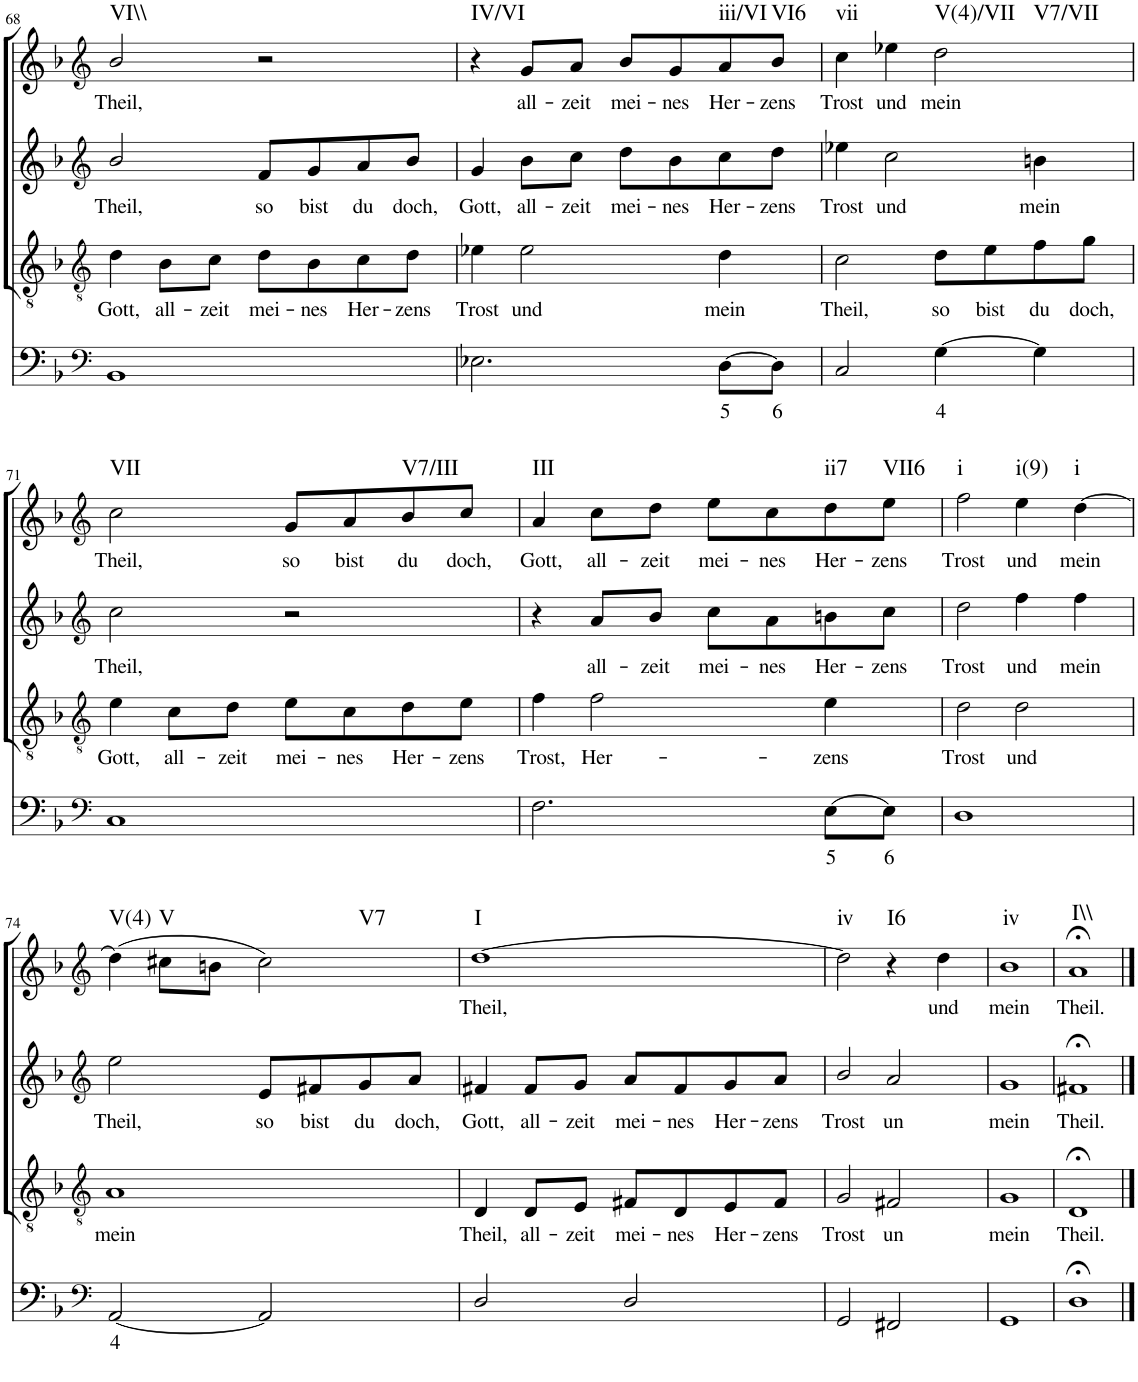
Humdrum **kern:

**kern	**text	**kern	**text	**kern	**text	**kern	**text	**harte
*part4	*part4	*part3	*part3	*part2	*part2	*part1	*part1	*part1
*staff4	*staff4	*staff3	*staff3	*staff2	*staff2	*staff1	*staff1	*
*I"Continuo	*	*I"Tenor	*	*I"Soprano II	*	*I"Soprano I	*	*
!!LO:PB:g=z
*clefF4	*	*clefGv2	*	*clefG2	*	*clefG2	*	*
*k[b-]	*	*k[b-]	*	*k[b-]	*	*k[b-]	*	*
=68	=68	=68	=68	=68	=68	=68	=68	=68
!	!	!	!LO:LY:b	!	!LO:LY:b	!	!LO:LY:b	!LO:H:kt=VI\\
1BB-	.	4d\	Gott,	2b-/	Theil,	2b-/	Theil,	N
!	!	!	!LO:LY:b	!	!	!	!	!
.	.	8B-\L	all-	.	.	.	.	.
!	!	!	!LO:LY:b	!	!	!	!	!
.	.	8c\J	zeit	.	.	.	.	.
!	!	!	!LO:LY:b	!	!LO:LY:b	!	!	!
.	.	8d\L	mei-	8f/L	so	2r	.	.
!	!	!	!LO:LY:b	!	!LO:LY:b	!	!	!
.	.	8B-\	nes	8g/	bist	.	.	.
!	!	!	!LO:LY:b	!	!LO:LY:b	!	!	!
.	.	8c\	Her-	8a/	du	.	.	.
!	!	!	!LO:LY:b	!	!LO:LY:b	!	!	!
.	.	8d\J	zens	8b-/J	doch,	.	.	.
=69	=69	=69	=69	=69	=69	=69	=69	=69
!	!	!	!LO:LY:b	!	!LO:LY:b	!	!	!LO:H:kt=IV/VI
2.E-X\	.	4e-X\	Trost	4g/	Gott,	4r	.	N
!	!	!	!LO:LY:b	!	!LO:LY:b	!	!LO:LY:b	!
.	.	2e-\	und	8b-\L	all-	8g/L	all-	.
!	!	!	!	!	!LO:LY:b	!	!LO:LY:b	!
.	.	.	.	8cc\J	zeit	8a/J	zeit	.
!	!	!	!	!	!LO:LY:b	!	!LO:LY:b	!
.	.	.	.	8dd\L	mei-	8b-/L	mei-	.
!	!	!	!	!	!LO:LY:b	!	!LO:LY:b	!
.	.	.	.	8b-\	nes	8g/	nes	.
!	!LO:LY:b	!	!LO:LY:b	!	!LO:LY:b	!	!LO:LY:b	!LO:H:kt=iii/VI
[8D\L	5	4d\	mein	8cc\	Her-	8a/	Her-	N
!	!LO:LY:b	!	!	!	!LO:LY:b	!	!LO:LY:b	!LO:H:kt=VI6
8D\J]	6	.	.	8dd\J	zens	8b-/J	zens	N
=70	=70	=70	=70	=70	=70	=70	=70	=70
!	!	!	!LO:LY:b	!	!LO:LY:b	!	!LO:LY:b	!LO:H:kt=vii
2C/	.	2c\	Theil,	4ee-X\	Trost	4cc\	Trost	N
!	!	!	!	!	!LO:LY:b	!	!LO:LY:b	!
.	.	.	.	2cc\	und	4ee-X\	und	.
!	!LO:LY:b	!	!LO:LY:b	!	!	!	!LO:LY:b	!LO:H:n=1:kt=V(4)/VII
!	!	!	!	!	!	!	!	!LO:H:n=2:kt=V7/VII
[4G\	4	8d\L	so	.	.	2dd\	mein	N N
!	!	!	!LO:LY:b	!	!	!	!	!
.	.	8e\	bist	.	.	.	.	.
!	!	!	!LO:LY:b	!	!LO:LY:b	!	!	!
4G\]	.	8f\	du	4bn\	mein	.	.	.
!	!	!	!LO:LY:b	!	!	!	!	!
.	.	8g\J	doch,	.	.	.	.	.
!!LO:LB:g=z
=71	=71	=71	=71	=71	=71	=71	=71	=71
*clefF4	*	*clefGv2	*	*clefG2	*	*clefG2	*	*
!	!	!	!LO:LY:b	!	!LO:LY:b	!	!LO:LY:b	!LO:H:kt=VII
1C	.	4e\	Gott,	2cc\	Theil,	2cc\	Theil,	N
!	!	!	!LO:LY:b	!	!	!	!	!
.	.	8c\L	all-	.	.	.	.	.
!	!	!	!LO:LY:b	!	!	!	!	!
.	.	8d\J	zeit	.	.	.	.	.
!	!	!	!LO:LY:b	!	!	!	!LO:LY:b	!
.	.	8e\L	mei-	2r	.	8g/L	so	.
!	!	!	!LO:LY:b	!	!	!	!LO:LY:b	!
.	.	8c\	nes	.	.	8a/	bist	.
!	!	!	!LO:LY:b	!	!	!	!LO:LY:b	!LO:H:kt=V7/III
.	.	8d\	Her-	.	.	8b-/	du	N
!	!	!	!LO:LY:b	!	!	!	!LO:LY:b	!
.	.	8e\J	zens	.	.	8cc/J	doch,	.
=72	=72	=72	=72	=72	=72	=72	=72	=72
!	!	!	!LO:LY:b	!	!	!	!LO:LY:b	!LO:H:kt=III
2.F\	.	4f\	Trost,	4r	.	4a/	Gott,	N
!	!	!	!LO:LY:b	!	!LO:LY:b	!	!LO:LY:b	!
.	.	2f\	Her-	8a/L	all-	8cc\L	all-	.
!	!	!	!	!	!LO:LY:b	!	!LO:LY:b	!
.	.	.	.	8b-/J	zeit	8dd\J	zeit	.
!	!	!	!	!	!LO:LY:b	!	!LO:LY:b	!
.	.	.	.	8cc\L	mei-	8ee\L	mei-	.
!	!	!	!	!	!LO:LY:b	!	!LO:LY:b	!
.	.	.	.	8a\	nes	8cc\	nes	.
!	!LO:LY:b	!	!LO:LY:b	!	!LO:LY:b	!	!LO:LY:b	!LO:H:kt=ii7
[8E\L	5	4e\	zens	8bn\	Her-	8dd\	Her-	N
!	!LO:LY:b	!	!	!	!LO:LY:b	!	!LO:LY:b	!LO:H:kt=VII6
8E\J]	6	.	.	8cc\J	zens	8ee\J	zens	N
=73	=73	=73	=73	=73	=73	=73	=73	=73
!	!	!	!LO:LY:b	!	!LO:LY:b	!	!LO:LY:b	!LO:H:kt=i
1D	.	2d\	Trost	2dd\	Trost	2ff\	Trost	N
!	!	!	!LO:LY:b	!	!LO:LY:b	!	!LO:LY:b	!LO:H:kt=i(9)
.	.	2d\	und	4ff\	und	4ee\	und	N
!	!	!	!	!	!LO:LY:b	!	!LO:LY:b	!LO:H:kt=i
.	.	.	.	4ff\	mein	[4dd\	mein	N
!!LO:LB:g=z
=74	=74	=74	=74	=74	=74	=74	=74	=74
*clefF4	*	*clefGv2	*	*clefG2	*	*clefG2	*	*
!	!LO:LY:b	!	!LO:LY:b	!	!LO:LY:b	!	!	!LO:H:kt=V(4)
[2AA/	4	1A	mein	2ee\	Theil,	(4dd\]	.	N
!	!	!	!	!	!	!	!	!LO:H:kt=V
.	.	.	.	.	.	8cc#X\L	.	N
.	.	.	.	.	.	8bn\J	.	.
!	!	!	!	!	!LO:LY:b	!	!	!LO:H:kt=V7
2AA/]	.	.	.	8e/L	so	2cc#\)	.	N
!	!	!	!	!	!LO:LY:b	!	!	!
.	.	.	.	8f#X/	bist	.	.	.
!	!	!	!	!	!LO:LY:b	!	!	!
.	.	.	.	8g/	du	.	.	.
!	!	!	!	!	!LO:LY:b	!	!	!
.	.	.	.	8a/J	doch,	.	.	.
=75	=75	=75	=75	=75	=75	=75	=75	=75
!	!	!	!LO:LY:b	!	!LO:LY:b	!	!LO:LY:b	!LO:H:kt=I
2D/	.	4D/	Theil,	4f#X/	Gott,	[1dd	Theil,	N
!	!	!	!LO:LY:b	!	!LO:LY:b	!	!	!
.	.	8D/L	all-	8f#/L	all-	.	.	.
!	!	!	!LO:LY:b	!	!LO:LY:b	!	!	!
.	.	8E/J	zeit	8g/J	zeit	.	.	.
!	!	!	!LO:LY:b	!	!LO:LY:b	!	!	!
2D/	.	8F#X/L	mei-	8a/L	mei-	.	.	.
!	!	!	!LO:LY:b	!	!LO:LY:b	!	!	!
.	.	8D/	nes	8f#/	nes	.	.	.
!	!	!	!LO:LY:b	!	!LO:LY:b	!	!	!
.	.	8E/	Her-	8g/	Her-	.	.	.
!	!	!	!LO:LY:b	!	!LO:LY:b	!	!	!
.	.	8F#/J	zens	8a/J	zens	.	.	.
=76	=76	=76	=76	=76	=76	=76	=76	=76
!	!	!	!LO:LY:b	!	!LO:LY:b	!	!	!LO:H:kt=iv
2GG/	.	2G/	Trost	2b-/	Trost	2dd\]	.	N
!	!	!	!LO:LY:b	!	!LO:LY:b	!	!	!LO:H:kt=I6
2FF#X/	.	2F#X/	un	2a/	un	4r	.	N
!	!	!	!	!	!	!	!LO:LY:b	!
.	.	.	.	.	.	4dd\	und	.
=77	=77	=77	=77	=77	=77	=77	=77	=77
!	!	!	!LO:LY:b	!	!LO:LY:b	!	!LO:LY:b	!LO:H:kt=iv
1GG	.	1G	mein	1g	mein	1b-	mein	N
=78	=78	=78	=78	=78	=78	=78	=78	=78
!	!	!	!LO:LY:b	!	!LO:LY:b	!	!LO:LY:b	!LO:H:kt=I\\
1D;<	.	1D;<	Theil.	1f#X;<	Theil.	1a;<	Theil.	N
==	==	==	==	==	==	==	==	==
*-	*-	*-	*-	*-	*-	*-	*-	*-
